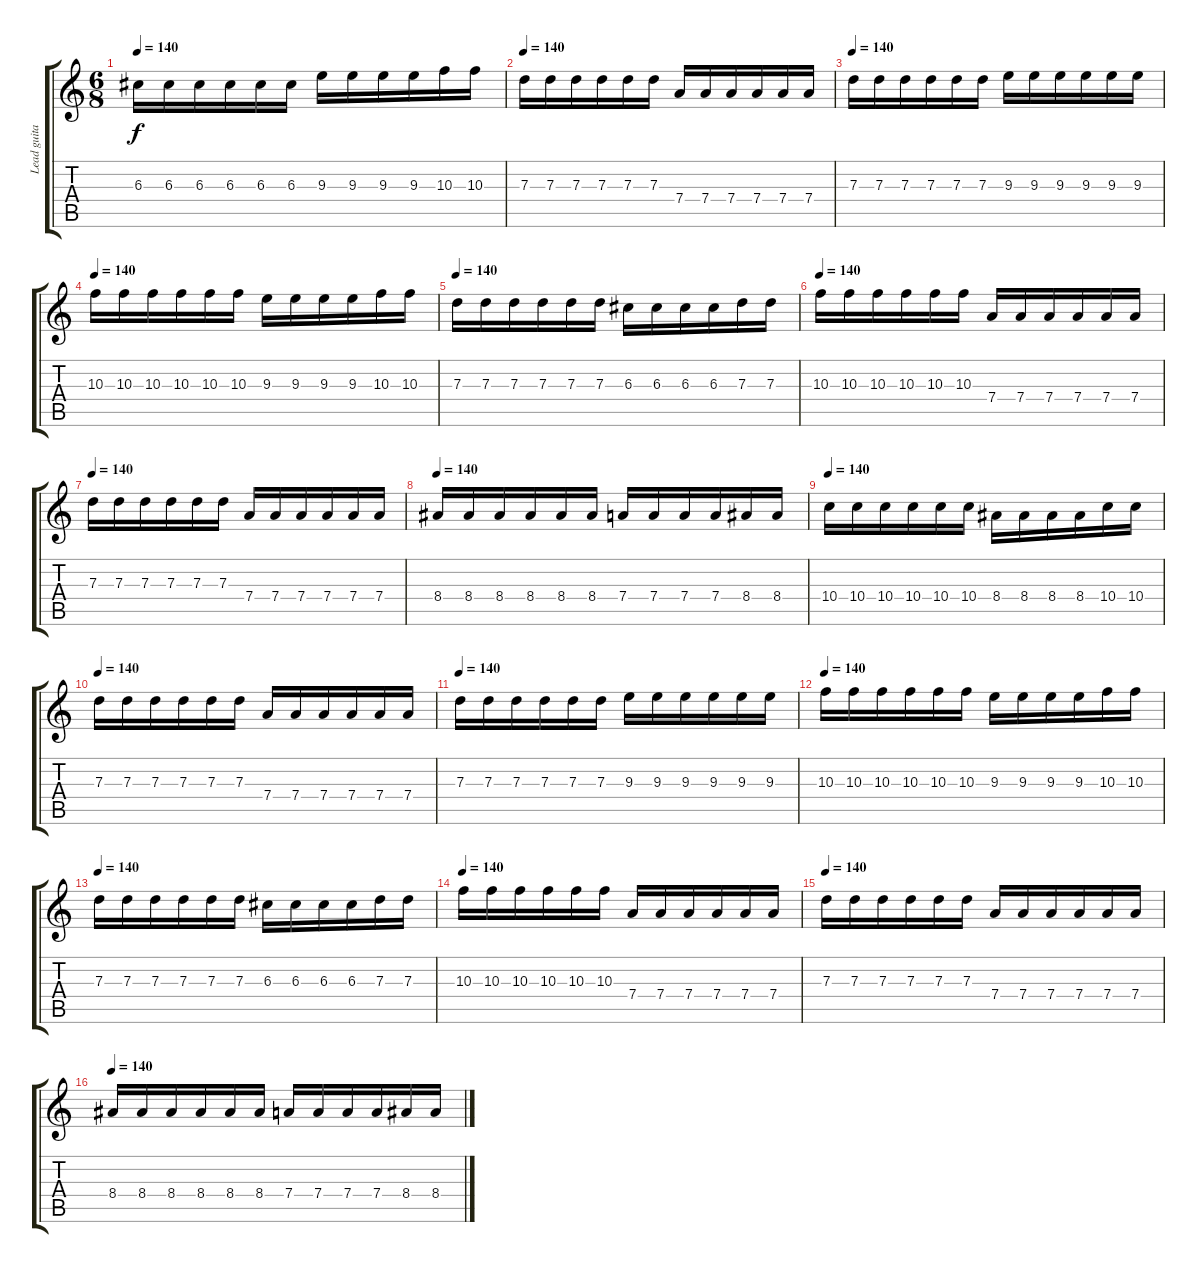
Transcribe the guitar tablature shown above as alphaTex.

\track ("Lead guitar" "Lead guita") {instrument distortionguitar}
\staff {score tabs}
\tuning (E4 B3 G3 D3 A2 E2) {hide}
\ts (6 8)
\tempo 140
\clef g2
\ks c
6.3.16{dy f} 6.3.16 6.3.16 6.3.16 6.3.16 6.3.16 9.3.16 9.3.16 9.3.16 9.3.16 10.3.16 10.3.16 |
\tempo 140
7.3.16 7.3.16 7.3.16 7.3.16 7.3.16 7.3.16 7.4.16 7.4.16 7.4.16 7.4.16 7.4.16 7.4.16 |
\tempo 140
7.3.16 7.3.16 7.3.16 7.3.16 7.3.16 7.3.16 9.3.16 9.3.16 9.3.16 9.3.16 9.3.16 9.3.16 |
\tempo 140
10.3.16 10.3.16 10.3.16 10.3.16 10.3.16 10.3.16 9.3.16 9.3.16 9.3.16 9.3.16 10.3.16 10.3.16 |
\tempo 140
7.3.16 7.3.16 7.3.16 7.3.16 7.3.16 7.3.16 6.3.16 6.3.16 6.3.16 6.3.16 7.3.16 7.3.16 |
\tempo 140
10.3.16 10.3.16 10.3.16 10.3.16 10.3.16 10.3.16 7.4.16 7.4.16 7.4.16 7.4.16 7.4.16 7.4.16 |
\tempo 140
7.3.16 7.3.16 7.3.16 7.3.16 7.3.16 7.3.16 7.4.16 7.4.16 7.4.16 7.4.16 7.4.16 7.4.16 |
\tempo 140
8.4.16 8.4.16 8.4.16 8.4.16 8.4.16 8.4.16 7.4.16 7.4.16 7.4.16 7.4.16 8.4.16 8.4.16 |
\tempo 140
10.4.16 10.4.16 10.4.16 10.4.16 10.4.16 10.4.16 8.4.16 8.4.16 8.4.16 8.4.16 10.4.16 10.4.16 |
\tempo 140
7.3.16 7.3.16 7.3.16 7.3.16 7.3.16 7.3.16 7.4.16 7.4.16 7.4.16 7.4.16 7.4.16 7.4.16 |
\tempo 140
7.3.16 7.3.16 7.3.16 7.3.16 7.3.16 7.3.16 9.3.16 9.3.16 9.3.16 9.3.16 9.3.16 9.3.16 |
\tempo 140
10.3.16 10.3.16 10.3.16 10.3.16 10.3.16 10.3.16 9.3.16 9.3.16 9.3.16 9.3.16 10.3.16 10.3.16 |
\tempo 140
7.3.16 7.3.16 7.3.16 7.3.16 7.3.16 7.3.16 6.3.16 6.3.16 6.3.16 6.3.16 7.3.16 7.3.16 |
\tempo 140
10.3.16 10.3.16 10.3.16 10.3.16 10.3.16 10.3.16 7.4.16 7.4.16 7.4.16 7.4.16 7.4.16 7.4.16 |
\tempo 140
7.3.16 7.3.16 7.3.16 7.3.16 7.3.16 7.3.16 7.4.16 7.4.16 7.4.16 7.4.16 7.4.16 7.4.16 |
\tempo 140
8.4.16 8.4.16 8.4.16 8.4.16 8.4.16 8.4.16 7.4.16 7.4.16 7.4.16 7.4.16 8.4.16 8.4.16
